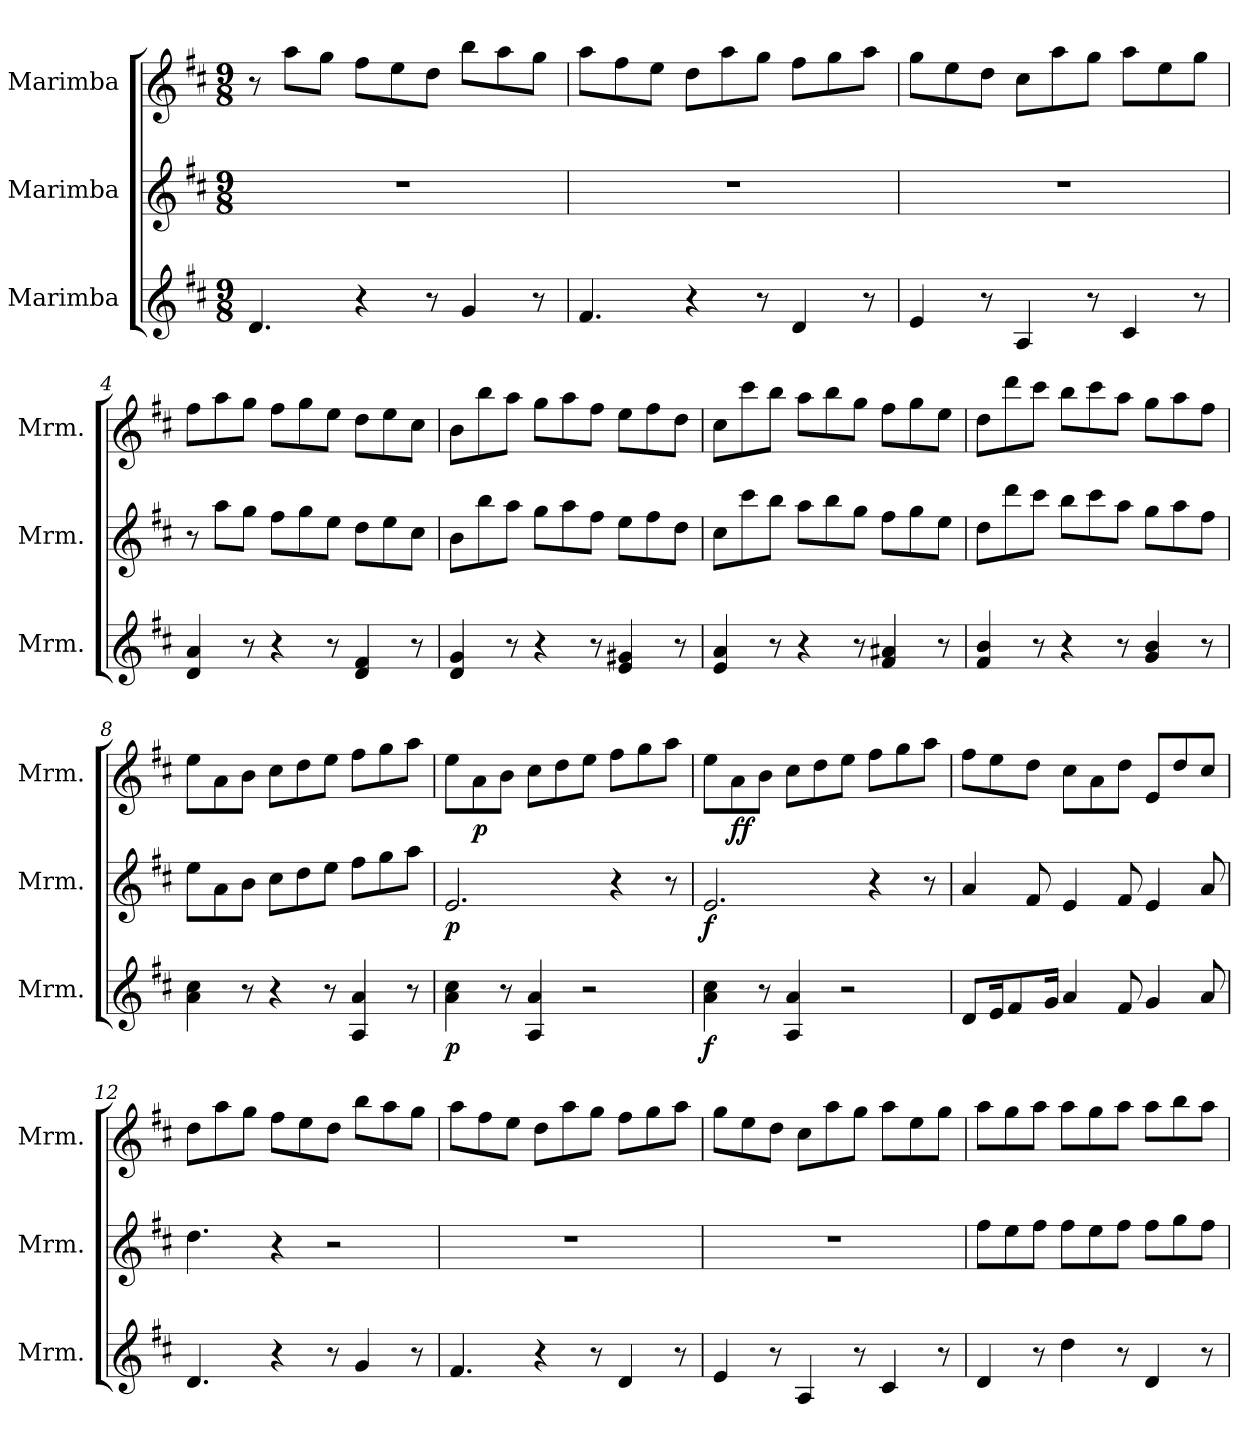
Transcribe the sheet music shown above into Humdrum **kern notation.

**kern	**dynam	**kern	**dynam	**kern	**dynam
*part3	*part3	*part2	*part2	*part1	*part1
*staff3	*staff3	*staff2	*staff2	*staff1	*staff1
*I"Marimba	*	*I"Marimba	*	*I"Marimba	*
*I'Mrm.	*	*I'Mrm.	*	*I'Mrm.	*
*clefG2	*	*clefG2	*	*clefG2	*
*k[f#c#]	*	*k[f#c#]	*	*k[f#c#]	*
*M9/8	*	*M9/8	*	*M9/8	*
*MM220	*	*MM220	*	*MM220	*
=1	=1	=1	=1	=1	=1
4.d/	.	8%9r	.	8r	.
.	.	.	.	8aa\L	.
.	.	.	.	8gg\J	.
4r	.	.	.	8ff#\L	.
.	.	.	.	8ee\	.
8r	.	.	.	8dd\J	.
4g/	.	.	.	8bb\L	.
.	.	.	.	8aa\	.
8r	.	.	.	8gg\J	.
=2	=2	=2	=2	=2	=2
4.f#/	.	8%9r	.	8aa\L	.
.	.	.	.	8ff#\	.
.	.	.	.	8ee\J	.
4r	.	.	.	8dd\L	.
.	.	.	.	8aa\	.
8r	.	.	.	8gg\J	.
4d/	.	.	.	8ff#\L	.
.	.	.	.	8gg\	.
8r	.	.	.	8aa\J	.
=3	=3	=3	=3	=3	=3
4e/	.	8%9r	.	8gg\L	.
.	.	.	.	8ee\	.
8r	.	.	.	8dd\J	.
4A/	.	.	.	8cc#\L	.
.	.	.	.	8aa\	.
8r	.	.	.	8gg\J	.
4c#/	.	.	.	8aa\L	.
.	.	.	.	8ee\	.
8r	.	.	.	8gg\J	.
=4	=4	=4	=4	=4	=4
4d/ 4a/	.	8r	.	8ff#\L	.
.	.	8aa\L	.	8aa\	.
8r	.	8gg\J	.	8gg\J	.
4r	.	8ff#\L	.	8ff#\L	.
.	.	8gg\	.	8gg\	.
8r	.	8ee\J	.	8ee\J	.
4d/ 4f#/	.	8dd\L	.	8dd\L	.
.	.	8ee\	.	8ee\	.
8r	.	8cc#\J	.	8cc#\J	.
!!LO:LB:g=z
=5	=5	=5	=5	=5	=5
4d/ 4g/	.	8b\L	.	8b\L	.
.	.	8bb\	.	8bb\	.
8r	.	8aa\J	.	8aa\J	.
4r	.	8gg\L	.	8gg\L	.
.	.	8aa\	.	8aa\	.
8r	.	8ff#\J	.	8ff#\J	.
4e/ 4g#X/	.	8ee\L	.	8ee\L	.
.	.	8ff#\	.	8ff#\	.
8r	.	8dd\J	.	8dd\J	.
=6	=6	=6	=6	=6	=6
4e/ 4a/	.	8cc#\L	.	8cc#\L	.
.	.	8ccc#\	.	8ccc#\	.
8r	.	8bb\J	.	8bb\J	.
4r	.	8aa\L	.	8aa\L	.
.	.	8bb\	.	8bb\	.
8r	.	8gg\J	.	8gg\J	.
4f#/ 4a#X/	.	8ff#\L	.	8ff#\L	.
.	.	8gg\	.	8gg\	.
8r	.	8ee\J	.	8ee\J	.
=7	=7	=7	=7	=7	=7
4f#/ 4b/	.	8dd\L	.	8dd\L	.
.	.	8ddd\	.	8ddd\	.
8r	.	8ccc#\J	.	8ccc#\J	.
4r	.	8bb\L	.	8bb\L	.
.	.	8ccc#\	.	8ccc#\	.
8r	.	8aa\J	.	8aa\J	.
4g/ 4b/	.	8gg\L	.	8gg\L	.
.	.	8aa\	.	8aa\	.
8r	.	8ff#\J	.	8ff#\J	.
=8	=8	=8	=8	=8	=8
4a\ 4cc#\	.	8ee\L	.	8ee\L	.
.	.	8a\	.	8a\	.
8r	.	8b\J	.	8b\J	.
4r	.	8cc#\L	.	8cc#\L	.
.	.	8dd\	.	8dd\	.
8r	.	8ee\J	.	8ee\J	.
4A/ 4a/	.	8ff#\L	.	8ff#\L	.
.	.	8gg\	.	8gg\	.
8r	.	8aa\J	.	8aa\J	.
!!LO:LB:g=z
=9	=9	=9	=9	=9	=9
!	!LO:DY:b	!	!LO:DY:b	!	!
4a\ 4cc#\	p	2.e/	p	8ee\L	.
!	!	!	!	!	!LO:DY:b
.	.	.	.	8a\	p
8r	.	.	.	8b\J	.
4A/ 4a/	.	.	.	8cc#\L	.
.	.	.	.	8dd\	.
2r	.	.	.	8ee\J	.
.	.	4r	.	8ff#\L	.
.	.	.	.	8gg\	.
.	.	8r	.	8aa\J	.
=10	=10	=10	=10	=10	=10
!	!LO:DY:b	!	!LO:DY:b	!	!
4a\ 4cc#\	f	2.e/	f	8ee\L	.
!	!	!	!	!	!LO:DY:b
.	.	.	.	8a\	ff
8r	.	.	.	8b\J	.
4A/ 4a/	.	.	.	8cc#\L	.
.	.	.	.	8dd\	.
2r	.	.	.	8ee\J	.
.	.	4r	.	8ff#\L	.
.	.	.	.	8gg\	.
.	.	8r	.	8aa\J	.
=11	=11	=11	=11	=11	=11
8d/L	.	4a/	.	8ff#\L	.
16e/K	.	.	.	8ee\	.
8f#/	.	.	.	.	.
.	.	8f#/	.	8dd\J	.
16g/Jk	.	.	.	.	.
4a/	.	4e/	.	8cc#\L	.
.	.	.	.	8a\	.
8f#/	.	8f#/	.	8dd\J	.
4g/	.	4e/	.	8e/L	.
.	.	.	.	8dd/	.
8a/	.	8a/	.	8cc#/J	.
=12	=12	=12	=12	=12	=12
4.d/	.	4.dd\	.	8dd\L	.
.	.	.	.	8aa\	.
.	.	.	.	8gg\J	.
4r	.	4r	.	8ff#\L	.
.	.	.	.	8ee\	.
8r	.	2r	.	8dd\J	.
4g/	.	.	.	8bb\L	.
.	.	.	.	8aa\	.
8r	.	.	.	8gg\J	.
!!LO:PB:g=z
=13	=13	=13	=13	=13	=13
4.f#/	.	8%9r	.	8aa\L	.
.	.	.	.	8ff#\	.
.	.	.	.	8ee\J	.
4r	.	.	.	8dd\L	.
.	.	.	.	8aa\	.
8r	.	.	.	8gg\J	.
4d/	.	.	.	8ff#\L	.
.	.	.	.	8gg\	.
8r	.	.	.	8aa\J	.
=14	=14	=14	=14	=14	=14
4e/	.	8%9r	.	8gg\L	.
.	.	.	.	8ee\	.
8r	.	.	.	8dd\J	.
4A/	.	.	.	8cc#\L	.
.	.	.	.	8aa\	.
8r	.	.	.	8gg\J	.
4c#/	.	.	.	8aa\L	.
.	.	.	.	8ee\	.
8r	.	.	.	8gg\J	.
=15	=15	=15	=15	=15	=15
4d/	.	8ff#\L	.	8aa\L	.
.	.	8ee\	.	8gg\	.
8r	.	8ff#\J	.	8aa\J	.
4dd\	.	8ff#\L	.	8aa\L	.
.	.	8ee\	.	8gg\	.
8r	.	8ff#\J	.	8aa\J	.
4d/	.	8ff#\L	.	8aa\L	.
.	.	8gg\	.	8bb\	.
8r	.	8ff#\J	.	8aa\J	.
=	=	=	=	=	=
*-	*-	*-	*-	*-	*-
